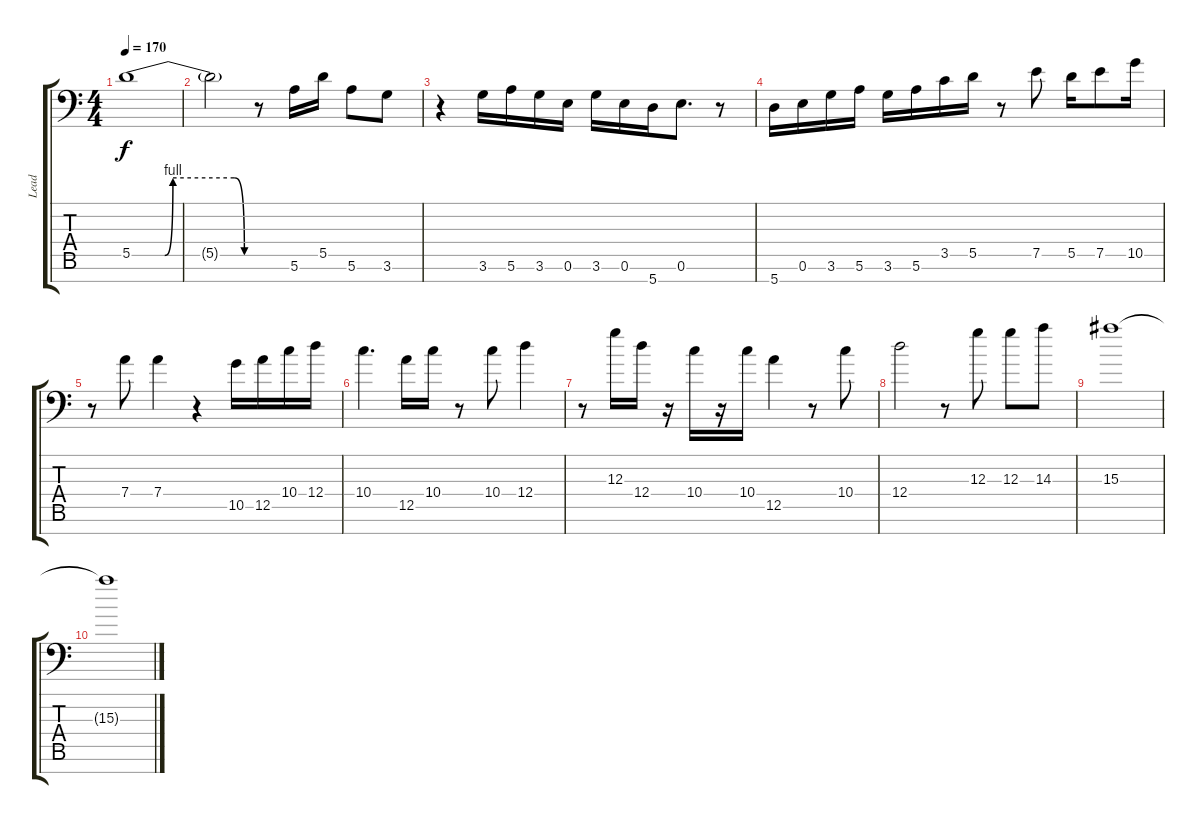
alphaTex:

\track ("Lead" "Lead") {instrument distortionguitar}
\staff {score tabs}
\tuning (E4 B3 G3 D3 A2 E2 A1) {hide}
\ts (4 4)
\tempo 170
\clef f4
\ks c
5.5{be (custom 0 0 16 0 20 4 50 4 55 0 60 0)}.1{dy f} |
5.5{t}.2 r.8 5.6.16 5.5.16 5.6.8 3.6.8 |
r.4 3.6.16 5.6.16 3.6.16 0.6.16 3.6.16 0.6.16 5.7.16 0.6.8{d} r.8 |
5.7.16 0.6.16 3.6.16 5.6.16 3.6.16 5.6.16 3.5.16 5.5.16 r.8 7.5.8 5.5.16 7.5.8 10.5.16 |
r.8 7.4.8 7.4.4 r.4 10.5.16 12.5.16 10.4.16 12.4.16 |
10.4.4{d} 12.5.16 10.4.16 r.8 10.4.8 12.4.4 |
r.8 12.3.16 12.4.16 r.16 10.4.16 r.16 10.4.16 12.5.4 r.8 10.4.8 |
12.4.2 r.8 12.3.8 12.3.8 14.3.8 |
15.3.1 |
15.3{t}.1
